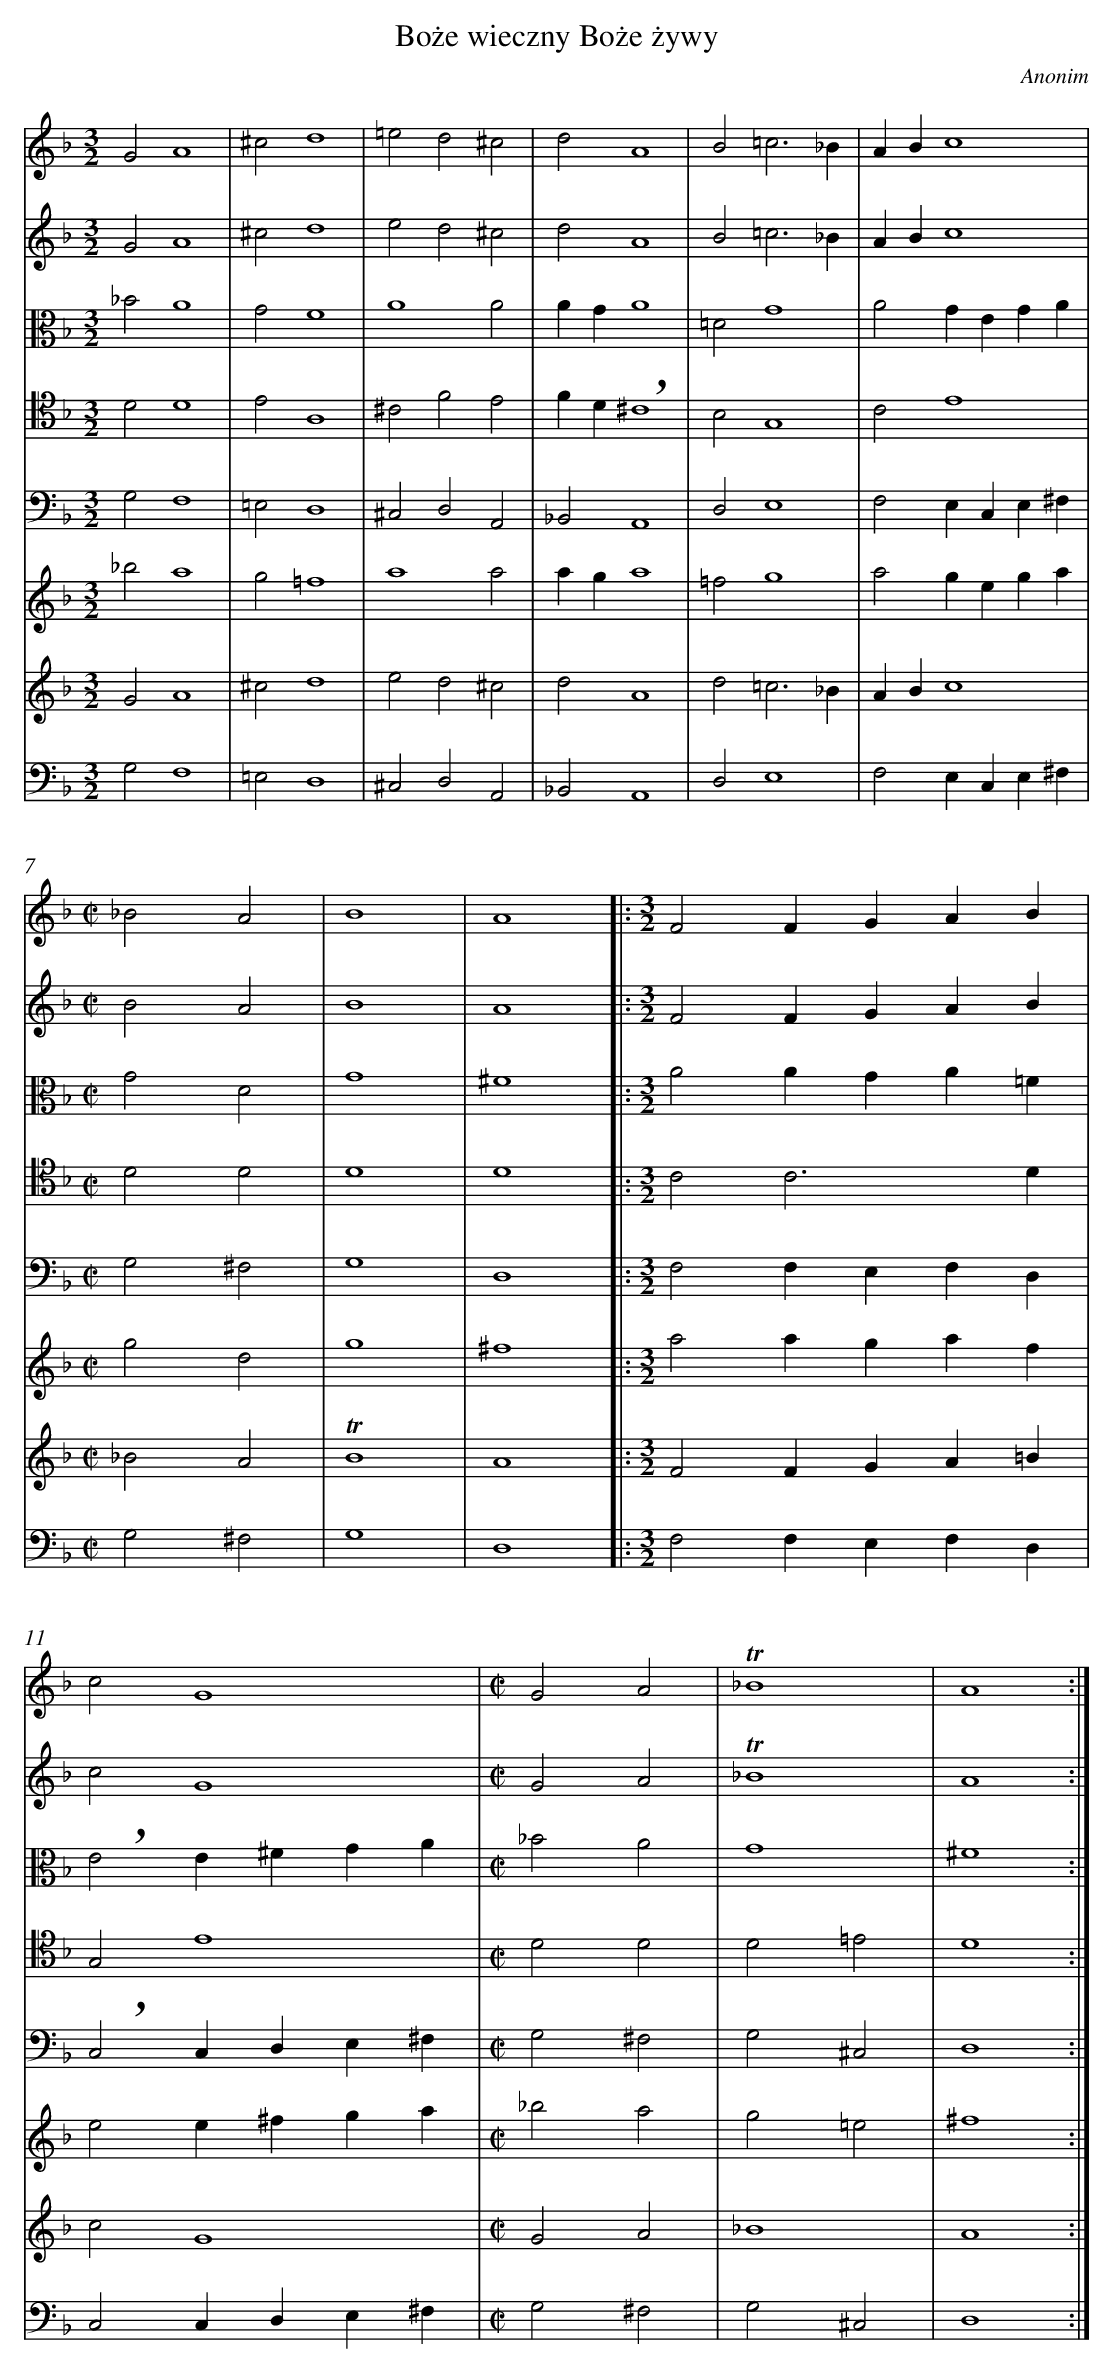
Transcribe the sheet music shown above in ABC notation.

X:1
T: Boże wieczny Boże żywy
C: Anonim
L: 1/4
M: 3/2
V: 1
V: 2
V: 3 clef=alto
V: 4 clef=tenor
V: 5 clef=bass
V: 6 clef=treble
V: 7 clef=treble
V: 8 clef=bass
K: F
[V:1] G2A4 |
[V:2] G2A4 |
[V:3] _B2A4 |
[V:4] D2D4 |
[V:5] G,2F,4 |
[V:6] _b2a4 |
[V:7] G2A4 |
[V:8] G,2F,4 |
[V:1] ^c2d4 |
[V:2] ^c2d4 |
[V:3] G2F4 |
[V:4] E2A,4 |
[V:5] =E,2D,4 |
[V:6] g2=f4 |
[V:7] ^c2d4 |
[V:8] =E,2D,4 |
[V:1] =e2d2^c2 |
[V:2] e2d2^c2 |
[V:3] A4A2 |
[V:4] ^C2F2E2 |
[V:5] ^C,2D,2A,,2 |
[V:6] a4a2 |
[V:7] e2d2^c2 |
[V:8] ^C,2D,2A,,2 |
[V:1] d2A4 |
[V:2] d2A4 |
[V:3] AGA4 |
[V:4] FD!breath!^C4 |
[V:5] _B,,2A,,4 |
[V:6] aga4 |
[V:7] d2A4 |
[V:8] _B,,2A,,4 |
[V:1] B2=c3_B |
[V:2] B2=c3_B |
[V:3] =D2G4 |
[V:4] B,2G,4 |
[V:5] D,2E,4 |
[V:6] =f2g4 |
[V:7] d2=c3_B |
[V:8] D,2E,4 |
[V:1] ABc4 |
[V:2] ABc4 |
[V:3] A2GEGA |
[V:4] C2E4 |
[V:5] F,2E,C,E,^F, |
[V:6] a2gega |
[V:7] ABc4 |
[V:8] F,2E,C,E,^F, |
[V:1] [M:C|]_B2A2 |
[V:2] [M:C|]B2A2 |
[V:3] [M:C|]G2D2 |
[V:4] [M:C|]D2D2 |
[V:5] [M:C|]G,2^F,2 |
[V:6] [M:C|]g2d2 |
[V:7] [M:C|]_B2A2 |
[V:8] [M:C|]G,2^F,2 |
[V:1] B4 |
[V:2] B4 |
[V:3] G4 |
[V:4] D4 |
[V:5] G,4 |
[V:6] g4 |
[V:7] !trill!B4 |
[V:8] G,4 |
[V:1] A4 ]|:
[V:2] A4 ]|:
[V:3] ^F4 ]|:
[V:4] D4 ]|:
[V:5] D,4 ]|:
[V:6] ^f4 ]|:
[V:7] A4 ]|:
[V:8] D,4 ]|:
[V:1] [M:3/2]F2FGAB |
[V:2] [M:3/2]F2FGAB |
[V:3] [M:3/2]A2AGA=F |
[V:4] [M:3/2]C2C3D |
[V:5] [M:3/2]F,2F,E,F,D, |
[V:6] [M:3/2]a2agaf |
[V:7] [M:3/2]F2FGA=B |
[V:8] [M:3/2]F,2F,E,F,D, |
[V:1] c2G4 |
[V:2] c2G4 |
[V:3] !breath!E2E^FGA |
[V:4] G,2E4 |
[V:5] !breath!C,2C,D,E,^F, |
[V:6] e2e^fga |
[V:7] c2G4 |
[V:8] C,2C,D,E,^F, |
[V:1] [M:C|]G2A2 |
[V:2] [M:C|]G2A2 |
[V:3] [M:C|]_B2A2 |
[V:4] [M:C|]D2D2 |
[V:5] [M:C|]G,2^F,2 |
[V:6] [M:C|]_b2a2 |
[V:7] [M:C|]G2A2 |
[V:8] [M:C|]G,2^F,2 |
[V:1] !trill!_B4 |
[V:2] !trill!_B4 |
[V:3] G4 |
[V:4] D2=E2 |
[V:5] G,2^C,2 |
[V:6] g2=e2 |
[V:7] _B4 |
[V:8] G,2^C,2 |
[V:1] A4 :|]
[V:2] A4 :|]
[V:3] ^F4 :|]
[V:4] D4 :|]
[V:5] D,4 :|]
[V:6] ^f4 :|]
[V:7] A4 :|]
[V:8] D,4 :|]
